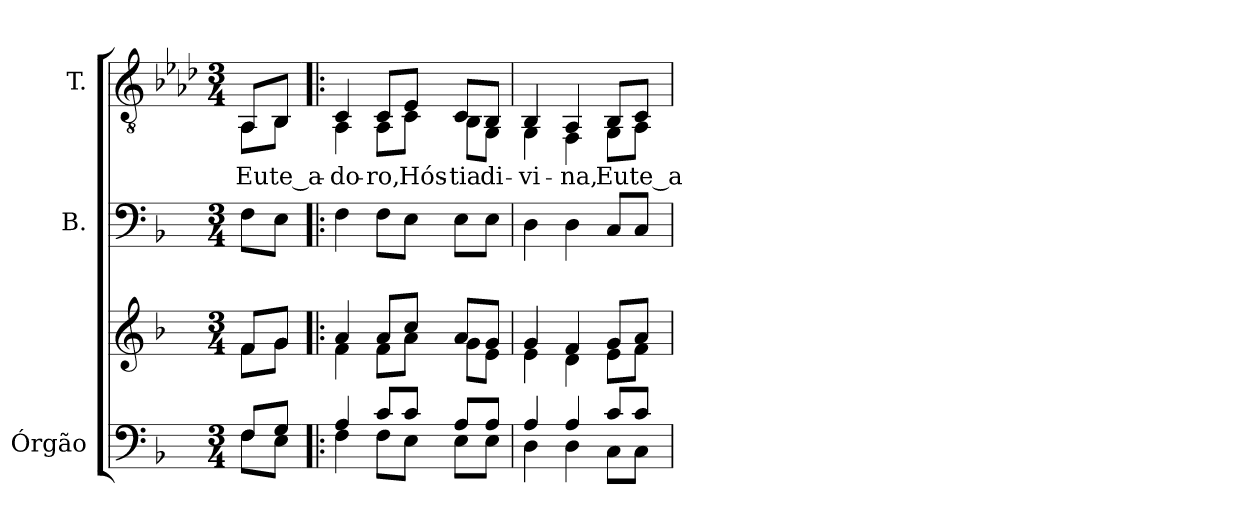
**kern	**kern	**kern	**kern	**text
*part3	*part3	*part2	*part1	*part1
*staff4	*staff3	*staff2	*staff1	*staff1
*I"Órgão	*	*I"B.	*I"T.	*
*I'Órg.	*	*	*	*
!!LO:PB:g=z
*clefF4	*clefG2	*clefF4	*clefGv2	*
*	*	*	*ITrd2c3	*
*k[b-]	*k[b-]	*k[b-]	*k[b-]	*
*F:	*F:	*F:	*F:	*
*M3/4	*M3/4	*M3/4	*M3/4	*
*MM48	*MM48	*MM48	*MM48	*
=	=	=	=	=
*^	*^	*	*	*
!	!	!	!	!	!	!LO:LY:b:color=#000000
*	*	*	*	*	*^	*
8Fi/L	8Fi\L	8fi/L	8fi\L	8Fi\L	8FFi/L	8FFi\L	Eu
!	!	!	!	!	!	!	!LO:LY:b:color=#000000
8Gi/J	8Ei\J	8gi/J	8gi\J	8Ei\J	8GGi/J	8GGi\J	te_a-
=1!|:	=1!|:	=1!|:	=1!|:	=1!|:	=1!|:	=1!|:	=1!|:
!	!	!	!	!	!	!	!LO:LY:b:color=#000000
4Ai/	4Fi\	4ai/	4fi\	4Fi\	4AAi/	4FFi\	-do-
!	!	!	!	!	!	!	!LO:LY:b:color=#000000
8ci/L	8Fi\L	8ai/L	8fi\L	8Fi\L	8AAi/L	8FFi\L	-ro,
!	!	!	!	!	!	!	!LO:LY:b:color=#000000
8ci/J	8Ei\J	8cci/J	8ai\J	8Ei\J	8Ci/J	8AAi\J	Hós-
!	!	!	!	!	!	!	!LO:LY:b:color=#000000
8Ai/L	8Ei\L	8ai/L	8gi\L	8Ei\L	8AAi/L	8GGi\L	-tia
!	!	!	!	!	!	!	!LO:LY:b:color=#000000
8Ai/J	8Ei\J	8gi/J	8ei\J	8Ei\J	8GGi/J	8EEi\J	di-
=2	=2	=2	=2	=2	=2	=2	=2
!	!	!	!	!	!	!	!LO:LY:b:color=#000000
4Ai/	4Di\	4gi/	4ei\	4Di\	4GGi/	4EEi\	-vi-
!	!	!	!	!	!	!	!LO:LY:b:color=#000000
4Ai/	4Di\	4fi/	4di\	4Di\	4FFi/	4DDi\	-na,
!	!	!	!	!	!	!	!LO:LY:b:color=#000000
8ci/L	8Ci\L	8gi/L	8ei\L	8Ci/L	8GGi/L	8EEi\L	Eu
!	!	!	!	!	!	!	!LO:LY:b:color=#000000
8ci/J	8Ci\J	8ai/J	8fi\J	8Ci/J	8AAi/J	8FFi\J	te_a-
*v	*v	*	*	*	*v	*v	*
*	*v	*v	*	*	*
=	=	=	=	=
*-	*-	*-	*-	*-
